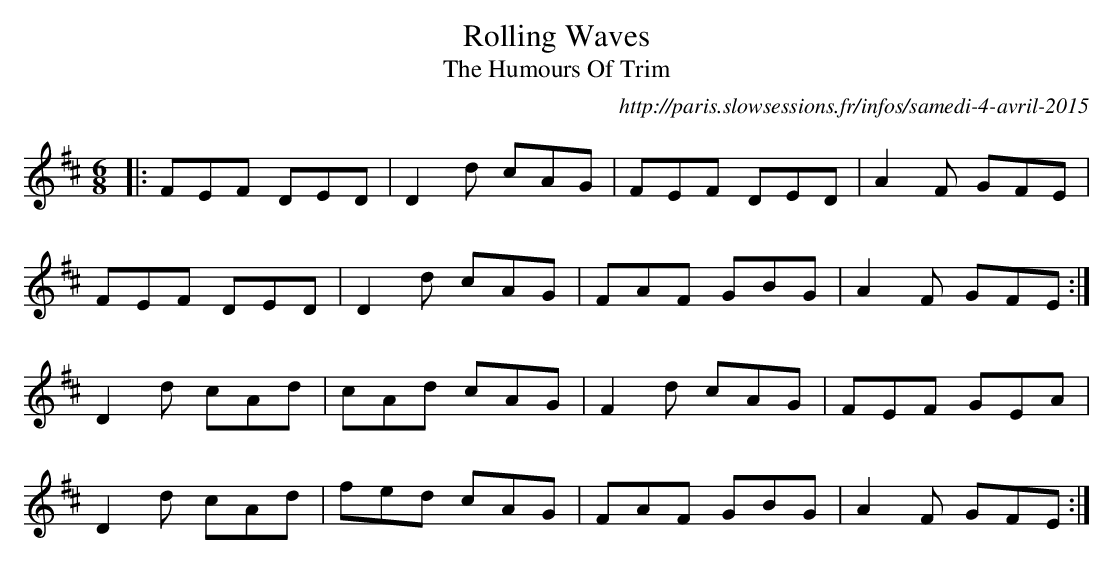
X:1
T: Rolling Waves
T: The Humours Of Trim
O:http://paris.slowsessions.fr/infos/samedi-4-avril-2015
M: 6/8
L: 1/8
K: Dmaj
|:FEF DED| D2d cAG|FEF DED|A2F GFE|
FEF DED|D2d cAG|FAF GBG|A2F GFE:|
D2d cAd| cAd cAG|F2d cAG|FEF GEA|
D2d cAd|fed cAG|FAF GBG|A2F GFE:|
